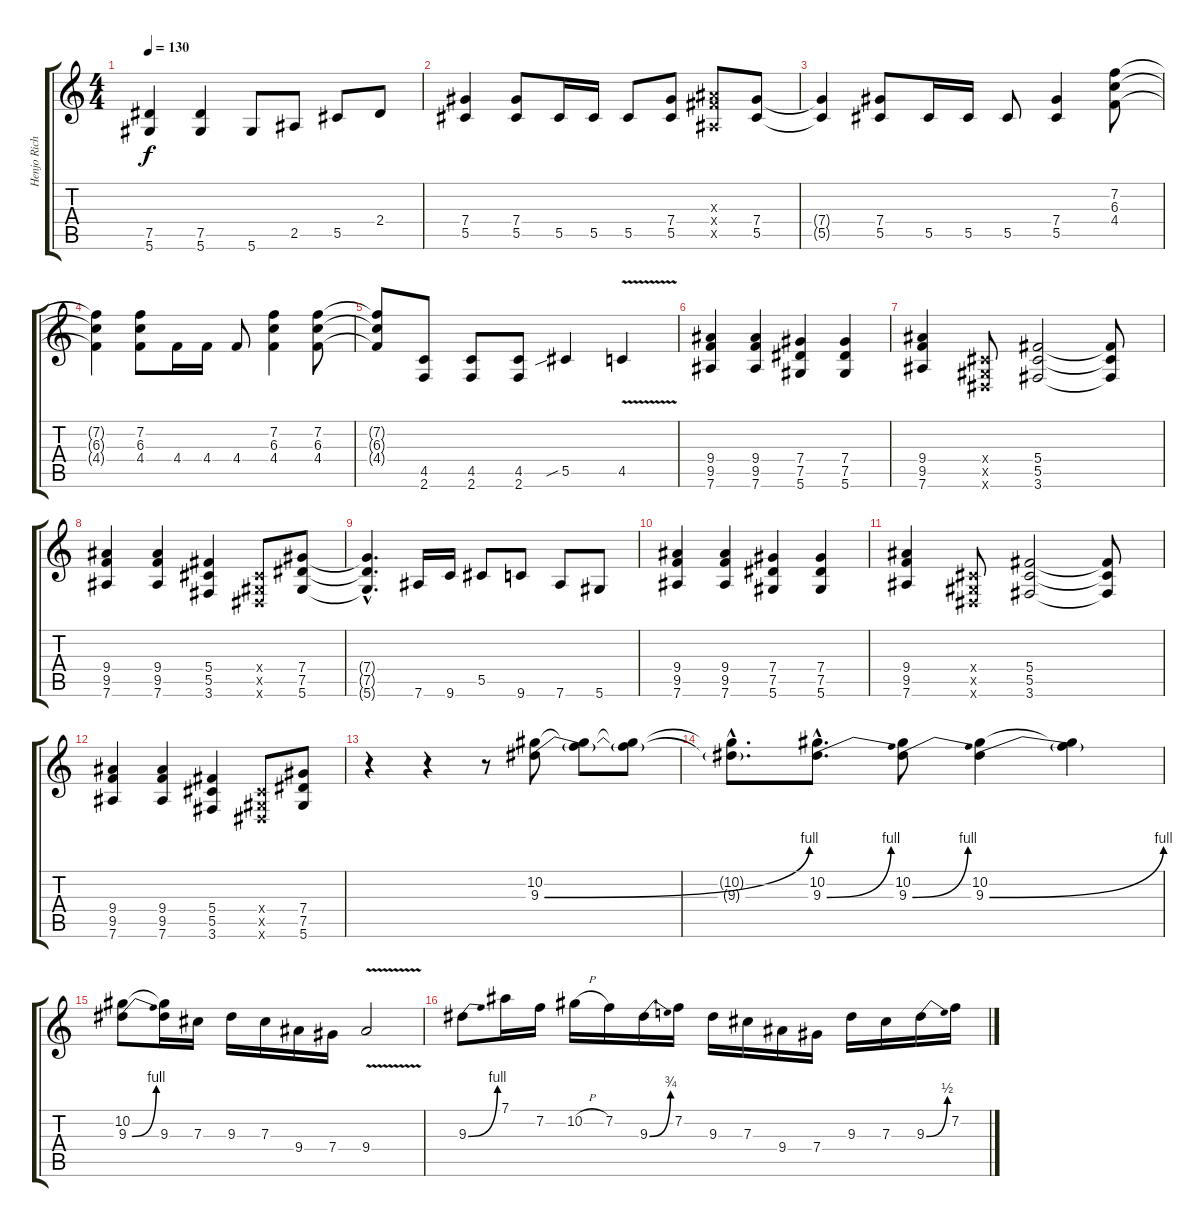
\track ("Henjo Richter (guitar 2)" "Henjo Rich") {instrument distortionguitar}
\staff {score tabs}
\tuning (Eb4 Bb3 Gb3 Db3 Ab2 Eb2) {hide}
\ts (4 4)
\tempo 130
\clef g2
\ks c
(7.5{t} 5.6{t}).4{dy f} (7.5 5.6).4 5.6.8 2.5.8 5.5.8 2.4.8 |
(7.4 5.5).4 (7.4 5.5).8 5.5.16 5.5.16 5.5.8 (7.4 5.5).8 (4.3{x} 5.4{x} 2.5{x}).8 (7.4 5.5).8 |
(7.4{t} 5.5{t}).4 (7.4 5.5).8 5.5.16 5.5.16 5.5.8 (7.4 5.5).4 (7.2 6.3 4.4).8 |
(7.2{t} 6.3{t} 4.4{t}).4 (7.2 6.3 4.4).8 4.4.16 4.4.16 4.4.8 (7.2 6.3 4.4).4 (7.2 6.3 4.4).8 |
(7.2{t} 6.3{t} 4.4{t}).8 (4.5 2.6).8 (4.5 2.6).8 (4.5 2.6).8 5.5{sib}.4 4.5{v}.4 |
(9.4 9.5 7.6).4 (9.4 9.5 7.6).4 (7.4 7.5 5.6).4 (7.4 7.5 5.6).4 |
(9.4 9.5 7.6).4 (0.4{x} 0.5{x} 0.6{x}).8 (5.4 5.5 3.6).2 (5.4{t} 5.5{t} 3.6{t}).8 |
(9.4 9.5 7.6).4 (9.4 9.5 7.6).4 (5.4 5.5 3.6).4 (0.4{x} 0.5{x} 0.6{x}).8 (7.4 7.5 5.6).8 |
(7.4{hac t} 7.5{hac t} 5.6{hac t}).4{d} 7.6.16 9.6.16 5.5.8 9.6.8 7.6.8 5.6.8 |
(9.4 9.5 7.6).4 (9.4 9.5 7.6).4 (7.4 7.5 5.6).4 (7.4 7.5 5.6).4 |
(9.4 9.5 7.6).4 (0.4{x} 0.5{x} 0.6{x}).8 (5.4 5.5 3.6).2 (5.4{t} 5.5{t} 3.6{t}).8 |
(9.4 9.5 7.6).4 (9.4 9.5 7.6).4 (5.4 5.5 3.6).4 (0.4{x} 0.5{x} 0.6{x}).8 (7.4 7.5 5.6).8 |
r.4 r.4 r.8 (10.2 9.3{be (bend 0 0 60 4)}).8 (10.2{t} 9.3{t}).8 (10.2{t} 9.3{t}).8 |
(10.2{hac t} 9.3{hac t}).8{d} (10.2{hac} 9.3{be (bend 0 0 60 4) hac}).8{d} (10.2 9.3{be (bend 0 0 60 4)}).8 (10.2 9.3{be (bend 0 0 60 4)}).4 (10.2{t} 9.3{t}).4 |
(10.2 9.3{be (bend 0 0 60 4)}).8 (10.2{t} 9.3).16 7.3.16 9.3.16 7.3.16 9.4.16 7.4.16 9.4{v}.2 |
9.3{be (bend 0 0 60 4)}.8 7.1.16 7.2.16 10.2{h}.16 7.2.16 9.3{be (bend 0 0 60 3)}.16 7.2.16 9.3.16 7.3.16 9.4.16 7.4.16 9.3.16 7.3.16 9.3{be (bend 0 0 60 2)}.16 7.2.16
